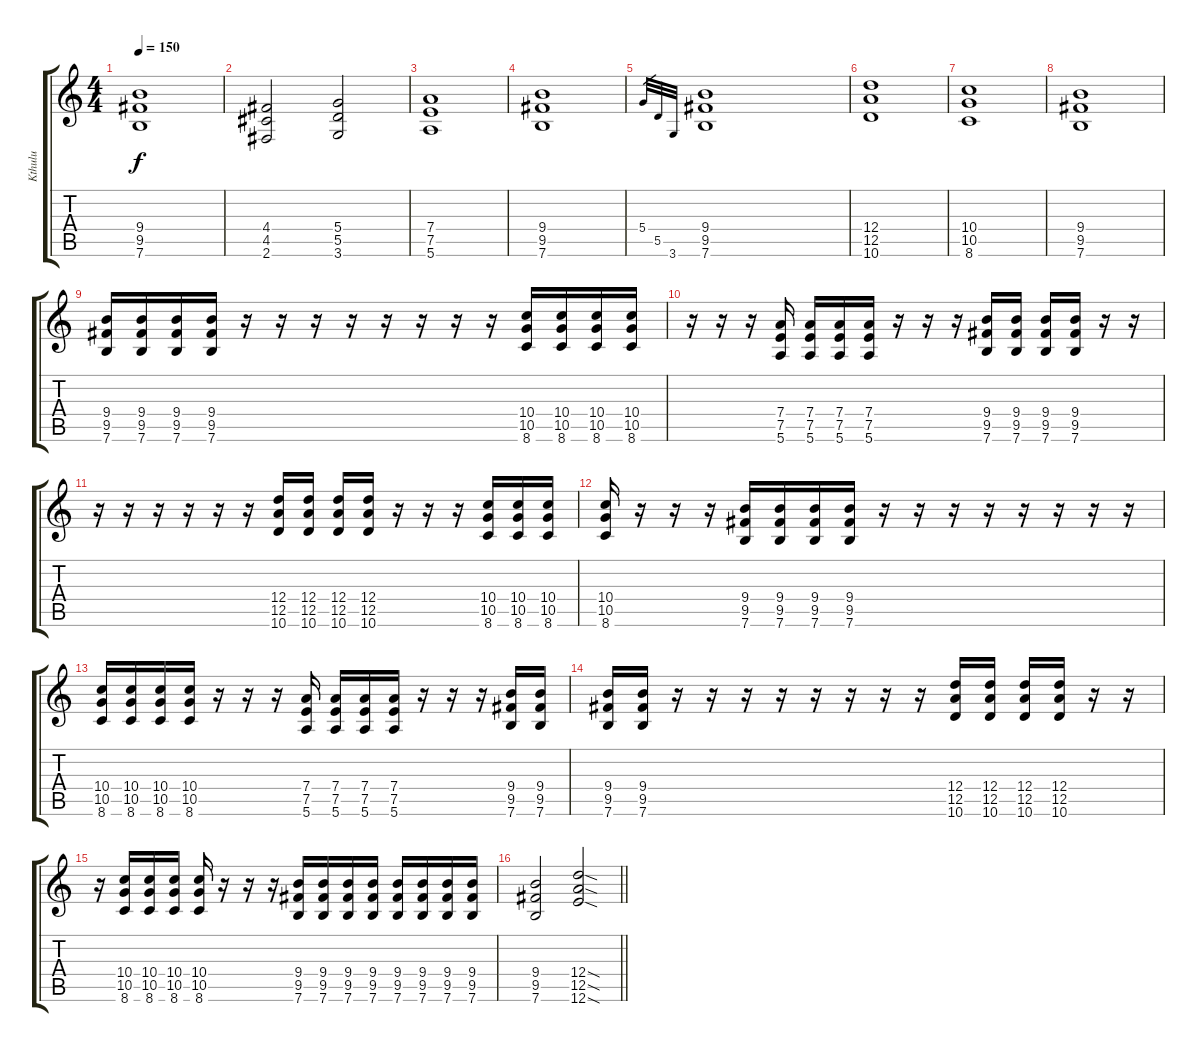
\track ("Kthulu" "Kthulu") {instrument distortionguitar}
\staff {score tabs}
\tuning (E4 B3 G3 D3 A2 E2) {hide}
\ts (4 4)
\tempo 150
\clef g2
\ks c
(9.4 9.5 7.6).1{dy f} |
(4.4 4.5 2.6).2 (5.4 5.5 3.6).2 |
(7.4 7.5 5.6).1 |
(9.4 9.5 7.6).1 |
5.4.32{gr} 5.5.32{gr} 3.6.32{gr} (9.4 9.5 7.6).1 |
(12.4 12.5 10.6).1 |
(10.4 10.5 8.6).1 |
(9.4 9.5 7.6).1 |
(9.4 9.5 7.6).16 (9.4 9.5 7.6).16 (9.4 9.5 7.6).16 (9.4 9.5 7.6).16 r.16 r.16 r.16 r.16 r.16 r.16 r.16 r.16 (10.4 10.5 8.6).16 (10.4 10.5 8.6).16 (10.4 10.5 8.6).16 (10.4 10.5 8.6).16 |
r.16 r.16 r.16 (7.4 7.5 5.6).16 (7.4 7.5 5.6).16 (7.4 7.5 5.6).16 (7.4 7.5 5.6).16 r.16 r.16 r.16 (9.4 9.5 7.6).16 (9.4 9.5 7.6).16 (9.4 9.5 7.6).16 (9.4 9.5 7.6).16 r.16 r.16 |
r.16 r.16 r.16 r.16 r.16 r.16 (12.4 12.5 10.6).16 (12.4 12.5 10.6).16 (12.4 12.5 10.6).16 (12.4 12.5 10.6).16 r.16 r.16 r.16 (10.4 10.5 8.6).16 (10.4 10.5 8.6).16 (10.4 10.5 8.6).16 |
(10.4 10.5 8.6).16 r.16 r.16 r.16 (9.4 9.5 7.6).16 (9.4 9.5 7.6).16 (9.4 9.5 7.6).16 (9.4 9.5 7.6).16 r.16 r.16 r.16 r.16 r.16 r.16 r.16 r.16 |
(10.4 10.5 8.6).16 (10.4 10.5 8.6).16 (10.4 10.5 8.6).16 (10.4 10.5 8.6).16 r.16 r.16 r.16 (7.4 7.5 5.6).16 (7.4 7.5 5.6).16 (7.4 7.5 5.6).16 (7.4 7.5 5.6).16 r.16 r.16 r.16 (9.4 9.5 7.6).16 (9.4 9.5 7.6).16 |
(9.4 9.5 7.6).16 (9.4 9.5 7.6).16 r.16 r.16 r.16 r.16 r.16 r.16 r.16 r.16 (12.4 12.5 10.6).16 (12.4 12.5 10.6).16 (12.4 12.5 10.6).16 (12.4 12.5 10.6).16 r.16 r.16 |
r.16 (10.4 10.5 8.6).16 (10.4 10.5 8.6).16 (10.4 10.5 8.6).16 (10.4 10.5 8.6).16 r.16 r.16 r.16 (9.4 9.5 7.6).16 (9.4 9.5 7.6).16 (9.4 9.5 7.6).16 (9.4 9.5 7.6).16 (9.4 9.5 7.6).16 (9.4 9.5 7.6).16 (9.4 9.5 7.6).16 (9.4 9.5 7.6).16 |
\barLineRight lightlight
(9.4 9.5 7.6).2 (12.4{sod} 12.5{sod} 12.6{sod}).2
